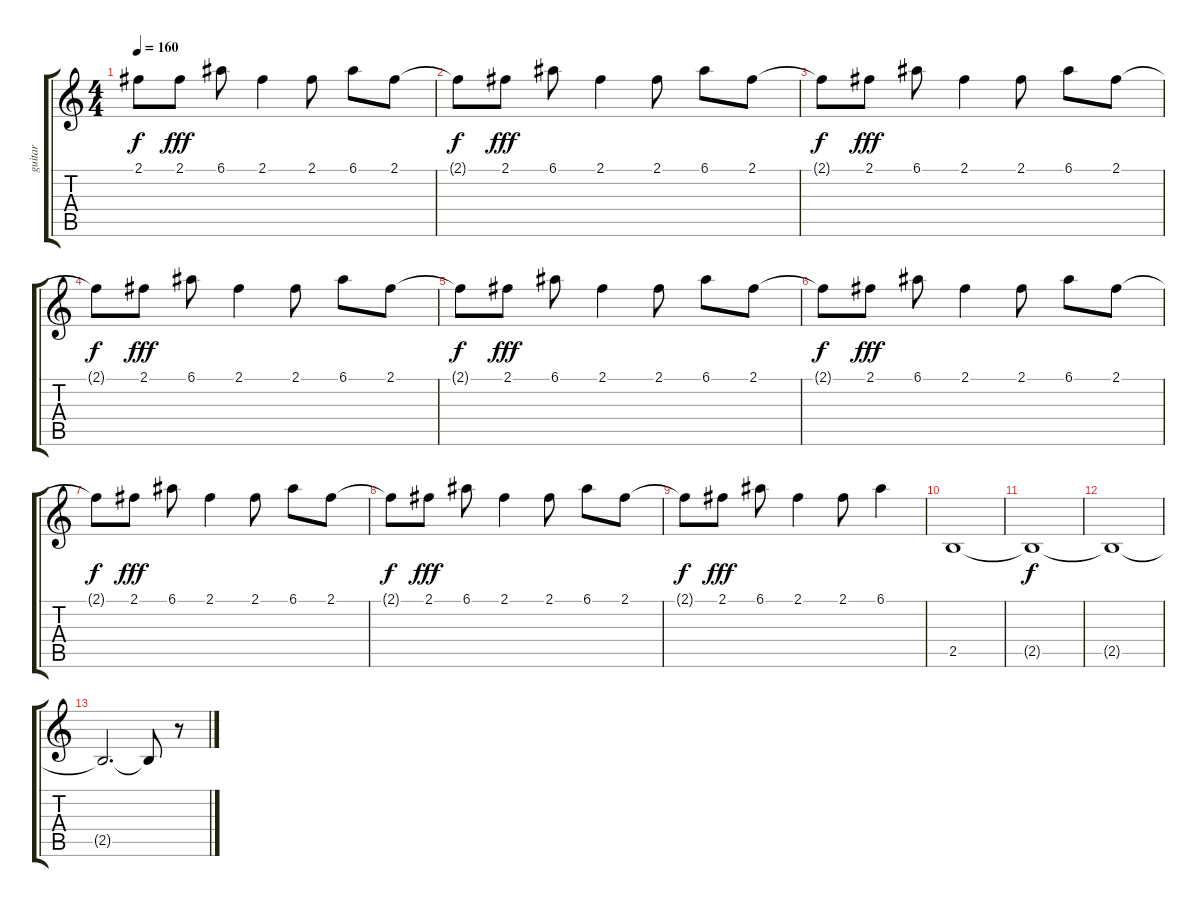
\track ("guitar" "guitar") {instrument overdrivenguitar}
\staff {score tabs}
\tuning (E4 B3 G3 D3 A2 E2) {hide}
\ts (4 4)
\tempo 160
\clef g2
\ks c
2.1{t}.8{dy f} 2.1.8{dy fff} 6.1.8 2.1.4 2.1.8 6.1.8 2.1.8 |
2.1{t}.8{dy f} 2.1.8{dy fff} 6.1.8 2.1.4 2.1.8 6.1.8 2.1.8 |
2.1{t}.8{dy f} 2.1.8{dy fff} 6.1.8 2.1.4 2.1.8 6.1.8 2.1.8 |
2.1{t}.8{dy f} 2.1.8{dy fff} 6.1.8 2.1.4 2.1.8 6.1.8 2.1.8 |
2.1{t}.8{dy f} 2.1.8{dy fff} 6.1.8 2.1.4 2.1.8 6.1.8 2.1.8 |
2.1{t}.8{dy f} 2.1.8{dy fff} 6.1.8 2.1.4 2.1.8 6.1.8 2.1.8 |
2.1{t}.8{dy f} 2.1.8{dy fff} 6.1.8 2.1.4 2.1.8 6.1.8 2.1.8 |
2.1{t}.8{dy f} 2.1.8{dy fff} 6.1.8 2.1.4 2.1.8 6.1.8 2.1.8 |
2.1{t}.8{dy f} 2.1.8{dy fff} 6.1.8 2.1.4 2.1.8 6.1.4 |
2.5.1 |
2.5{t}.1{dy f} |
2.5{t}.1 |
2.5{t}.2{d} 2.5{t}.8 r.8
